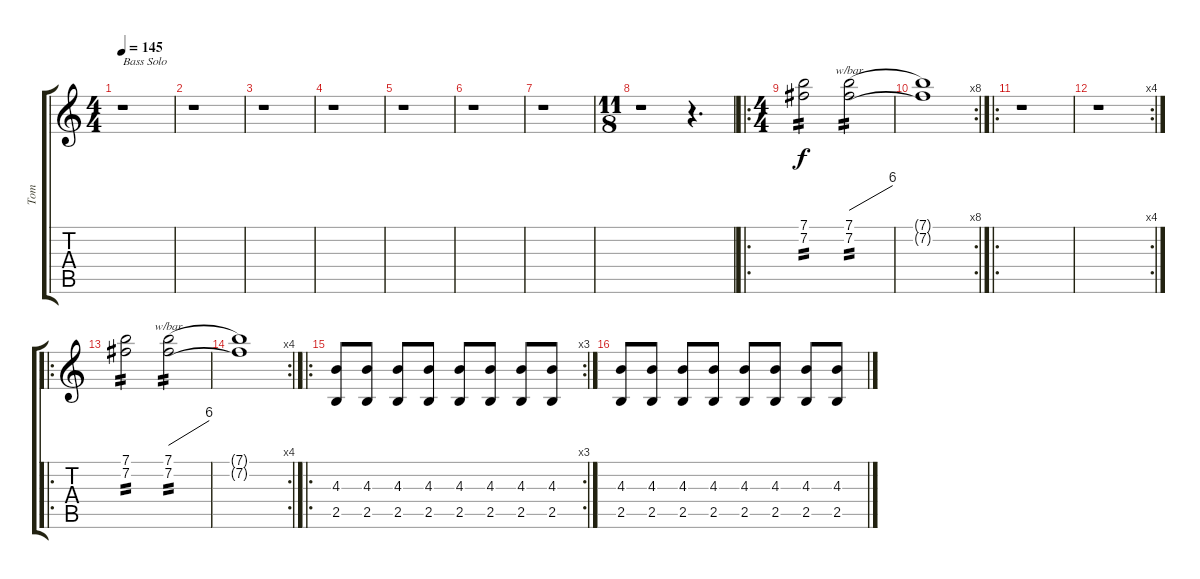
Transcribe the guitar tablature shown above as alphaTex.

\track ("Tom" "Tom") {instrument distortionguitar}
\staff {score tabs}
\tuning (E4 B3 G3 D3 A2 E2) {hide}
\ts (4 4)
\tempo 145
\clef g2
\ks c
r.1{txt "Bass Solo" dy f instrument distortionguitar} |
r.1 |
r.1 |
r.1 |
r.1 |
r.1 |
r.1 |
\ts (11 8)
r.1 r.4{d} |
\ro
\ts (4 4)
(7.1 7.2).2{tp 2} (7.1 7.2).2{tbe (dive default 0 0 60 24) tp 2} |
\rc 8
(7.1{t} 7.2{t}).1 |
\ro
r.1 |
\rc 4
r.1 |
\ro
(7.1 7.2).2{tp 2} (7.1 7.2).2{tbe (dive default 0 0 60 24) tp 2} |
\rc 4
(7.1{t} 7.2{t}).1 |
\ro
\rc 3
(4.3 2.5).8{instrument electricguitarclean} (4.3 2.5).8 (4.3 2.5).8 (4.3 2.5).8 (4.3 2.5).8 (4.3 2.5).8 (4.3 2.5).8 (4.3 2.5).8 |
(4.3 2.5).8 (4.3 2.5).8 (4.3 2.5).8 (4.3 2.5).8 (4.3 2.5).8 (4.3 2.5).8 (4.3 2.5).8 (4.3 2.5).8
